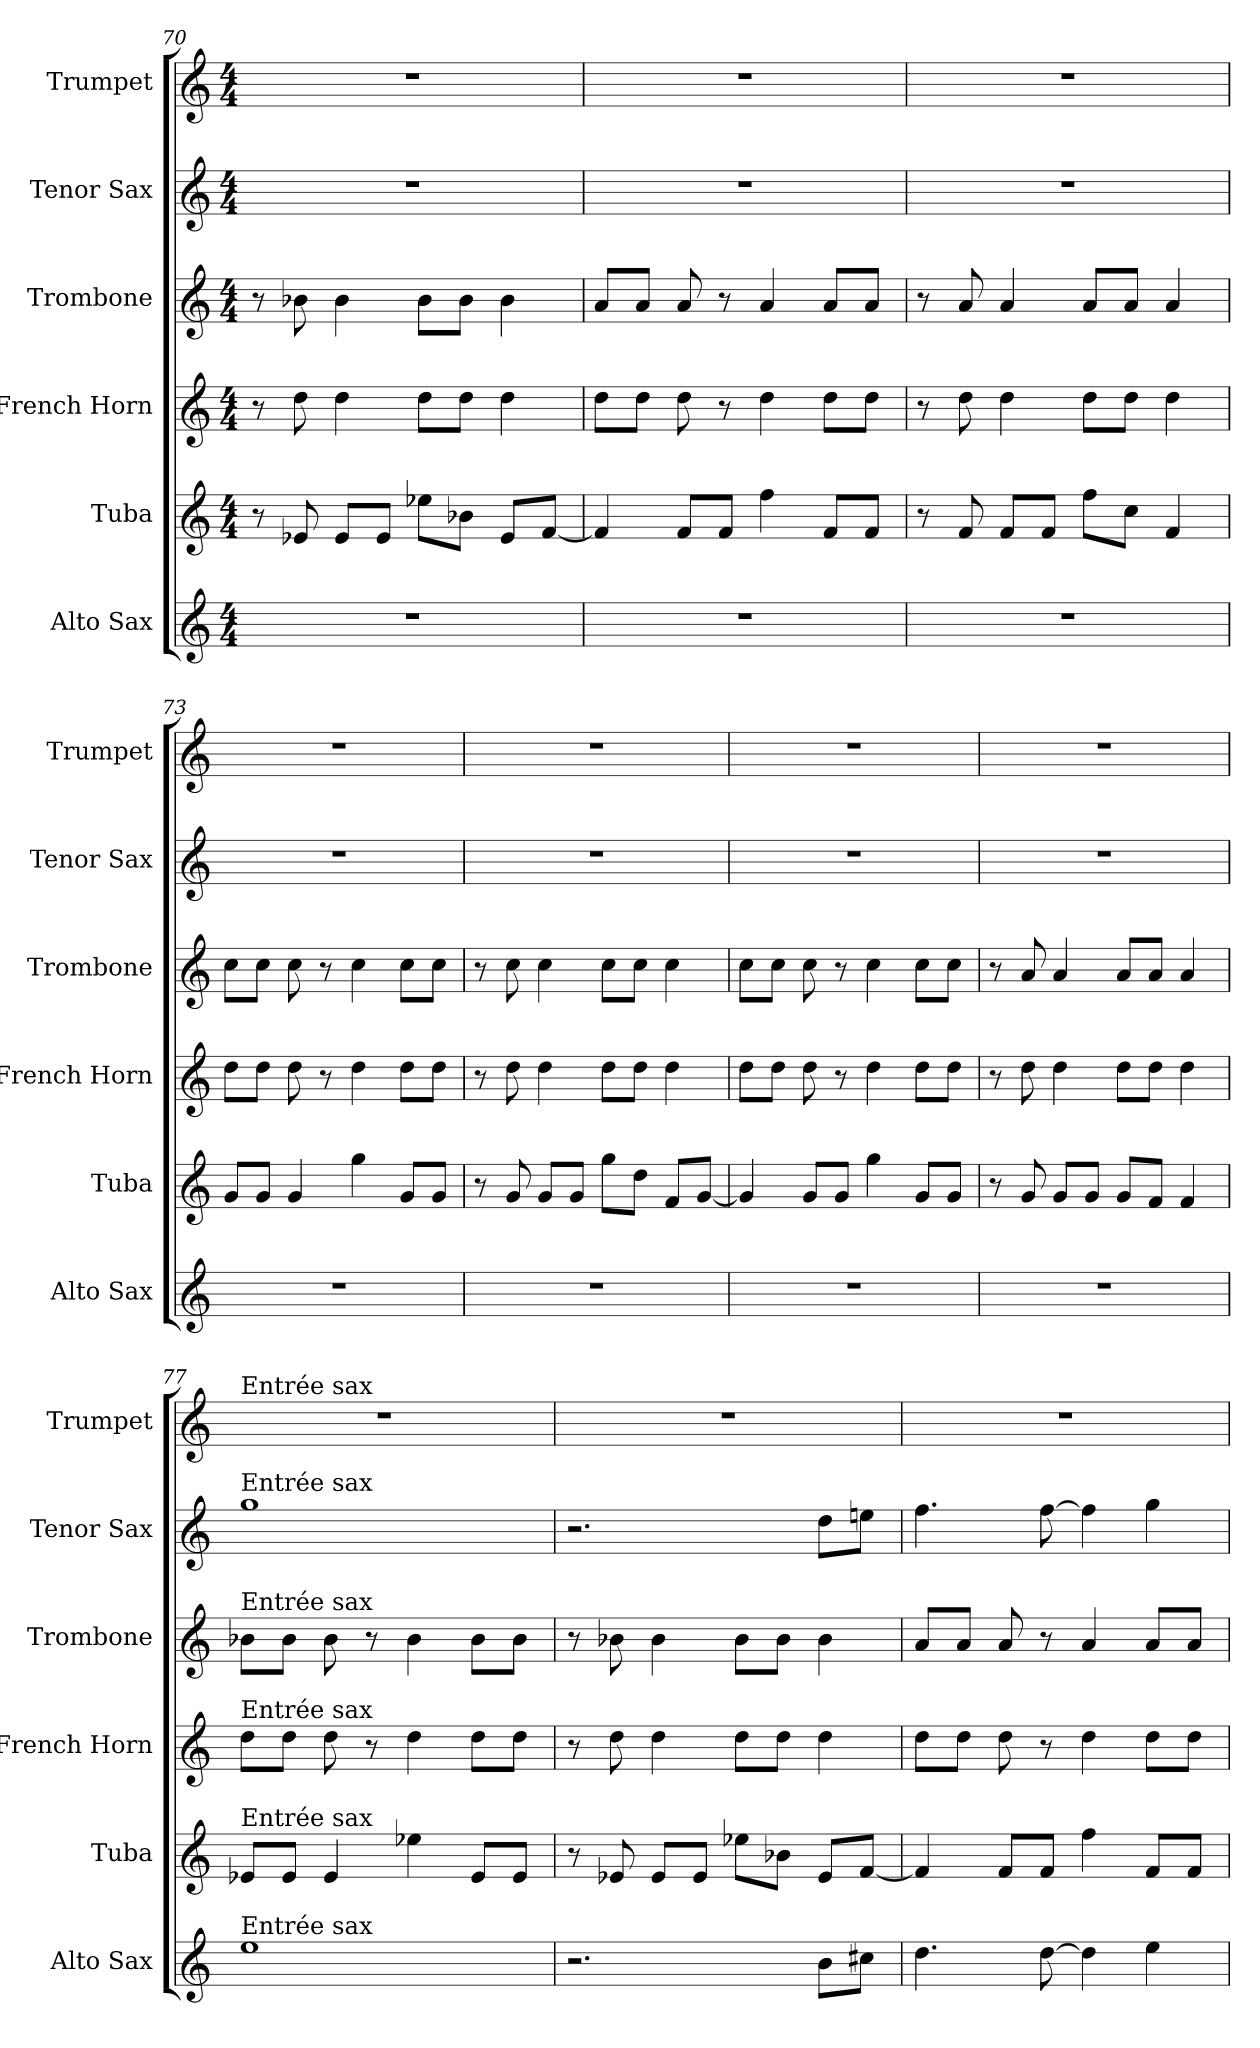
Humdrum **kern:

**kern	**kern	**kern	**kern	**kern	**kern
*part6	*part5	*part4	*part3	*part2	*part1
*staff6	*staff5	*staff4	*staff3	*staff2	*staff1
*I"Alto Sax	*I"Tuba	*I"French Horn	*I"Trombone	*I"Tenor Sax	*I"Trumpet
*I'Alto Sax	*I'Tuba	*I'French Horn	*I'Trombone	*I'Tenor Sax	*I'Trumpet
*clefG2	*clefG2	*clefG2	*clefG2	*clefG2	*clefG2
*ITrd5c9	*ITrd15c26	*ITrd8c14	*ITrd8c14	*ITrd8c14	*ITrd1c2
*M4/4	*M4/4	*M4/4	*M4/4	*M4/4	*M4/4
=70	=70	=70	=70	=70	=70
1r	8r	8r	8r	1r	1r
.	8EE-	8d	8B-	.	.
.	8EE-L	4d	4B-	.	.
.	8EE-J	.	.	.	.
.	8E-L	8dL	8B-L	.	.
.	8BB-J	8dJ	8B-J	.	.
.	8EE-L	4d	4B-	.	.
.	[8FFJ	.	.	.	.
=71	=71	=71	=71	=71	=71
1r	4FF]	8dL	8AL	1r	1r
.	.	8dJ	8AJ	.	.
.	8FFL	8d	8A	.	.
.	8FFJ	8r	8r	.	.
.	4F	4d	4A	.	.
.	8FFL	8dL	8AL	.	.
.	8FFJ	8dJ	8AJ	.	.
=72	=72	=72	=72	=72	=72
1r	8r	8r	8r	1r	1r
.	8FF	8d	8A	.	.
.	8FFL	4d	4A	.	.
.	8FFJ	.	.	.	.
.	8FL	8dL	8AL	.	.
.	8CJ	8dJ	8AJ	.	.
.	4FF	4d	4A	.	.
=73	=73	=73	=73	=73	=73
1r	8GGL	8dL	8cL	1r	1r
.	8GGJ	8dJ	8cJ	.	.
.	4GG	8d	8c	.	.
.	.	8r	8r	.	.
.	4G	4d	4c	.	.
.	8GGL	8dL	8cL	.	.
.	8GGJ	8dJ	8cJ	.	.
=74	=74	=74	=74	=74	=74
1r	8r	8r	8r	1r	1r
.	8GG	8d	8c	.	.
.	8GGL	4d	4c	.	.
.	8GGJ	.	.	.	.
.	8GL	8dL	8cL	.	.
.	8DJ	8dJ	8cJ	.	.
.	8FFL	4d	4c	.	.
.	[8GGJ	.	.	.	.
=75	=75	=75	=75	=75	=75
1r	4GG]	8dL	8cL	1r	1r
.	.	8dJ	8cJ	.	.
.	8GGL	8d	8c	.	.
.	8GGJ	8r	8r	.	.
.	4G	4d	4c	.	.
.	8GGL	8dL	8cL	.	.
.	8GGJ	8dJ	8cJ	.	.
=76	=76	=76	=76	=76	=76
1r	8r	8r	8r	1r	1r
.	8GG	8d	8A	.	.
.	8GGL	4d	4A	.	.
.	8GGJ	.	.	.	.
.	8GGL	8dL	8AL	.	.
.	8FFJ	8dJ	8AJ	.	.
.	4FF	4d	4A	.	.
=77	=77	=77	=77	=77	=77
!	!	!	!	!	!LO:TX:a:t=Entrée sax
!	!	!	!	!LO:TX:a:t=Entrée sax	!
!	!	!	!LO:TX:a:t=Entrée sax	!	!
!	!	!LO:TX:a:t=Entrée sax	!	!	!
!	!LO:TX:a:t=Entrée sax	!	!	!	!
!LO:TX:a:t=Entrée sax	!	!	!	!	!
1g	8EE-L	8dL	8B-L	1g	1r
.	8EE-J	8dJ	8B-J	.	.
.	4EE-	8d	8B-	.	.
.	.	8r	8r	.	.
.	4E-	4d	4B-	.	.
.	8EE-L	8dL	8B-L	.	.
.	8EE-J	8dJ	8B-J	.	.
=78	=78	=78	=78	=78	=78
2.r	8r	8r	8r	2.r	1r
.	8EE-	8d	8B-	.	.
.	8EE-L	4d	4B-	.	.
.	8EE-J	.	.	.	.
.	8E-L	8dL	8B-L	.	.
.	8BB-J	8dJ	8B-J	.	.
8dL	8EE-L	4d	4B-	8dL	.
8enJ	[8FFJ	.	.	8enJ	.
=79	=79	=79	=79	=79	=79
4.f	4FF]	8dL	8AL	4.f	1r
.	.	8dJ	8AJ	.	.
.	8FFL	8d	8A	.	.
[8f	8FFJ	8r	8r	[8f	.
4f]	4F	4d	4A	4f]	.
4g	8FFL	8dL	8AL	4g	.
.	8FFJ	8dJ	8AJ	.	.
=	=	=	=	=	=
*-	*-	*-	*-	*-	*-
